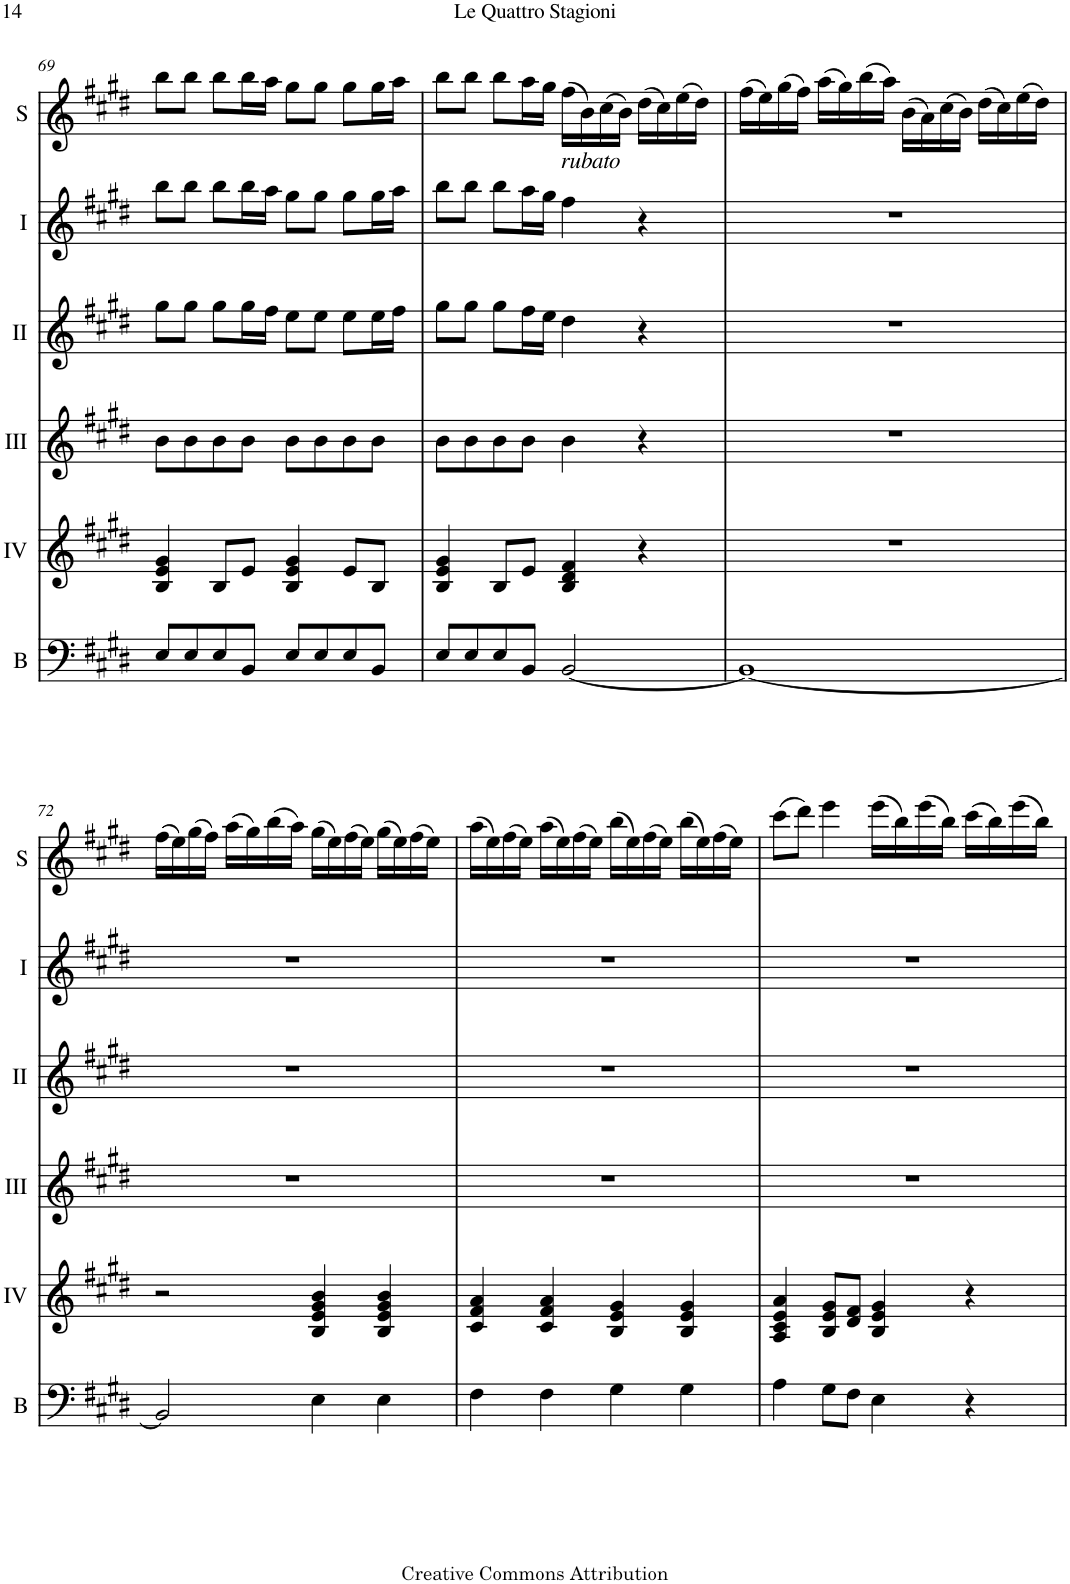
**kern	**kern	**kern	**kern	**kern	**kern
*part6	*part5	*part4	*part3	*part2	*part1
*staff6	*staff5	*staff4	*staff3	*staff2	*staff1
*I"Bass	*I"Acc. 4	*I"Acc. 3	*I"Acc. 2	*I"Acc. 1	*I"Solo
*I'B	*	*	*	*	*I'S
!!LO:PB:g=z
*clefF4	*clefG2	*clefG2	*clefG2	*clefG2	*clefG2
*Trd7c12	*	*Trd7c12	*	*	*
*k[f#c#g#d#]	*k[f#c#g#d#]	*k[f#c#g#d#]	*k[f#c#g#d#]	*k[f#c#g#d#]	*k[f#c#g#d#]
*M4/4	*M4/4	*M4/4	*M4/4	*M4/4	*M4/4
*met(c)	*met(c)	*met(c)	*met(c)	*met(c)	*met(c)
=69	=69	=69	=69	=69	=69
8E/L	4B/ 4e/ 4g#/	8b\L	8gg#\L	8bb\L	8bb\L
8E/	.	8b\	8gg#\J	8bb\J	8bb\J
8E/	8B/L	8b\	8gg#\L	8bb\L	8bb\L
8BB/J	8e/J	8b\J	16gg#\L	16bb\L	16bb\L
.	.	.	16ff#\JJ	16aa\JJ	16aa\JJ
8E/L	4B/ 4e/ 4g#/	8b\L	8ee\L	8gg#\L	8gg#\L
8E/	.	8b\	8ee\J	8gg#\J	8gg#\J
8E/	8e/L	8b\	8ee\L	8gg#\L	8gg#\L
8BB/J	8B/J	8b\J	16ee\L	16gg#\L	16gg#\L
.	.	.	16ff#\JJ	16aa\JJ	16aa\JJ
=70	=70	=70	=70	=70	=70
8E/L	4B/ 4e/ 4g#/	8b\L	8gg#\L	8bb\L	8bb\L
8E/	.	8b\	8gg#\J	8bb\J	8bb\J
8E/	8B/L	8b\	8gg#\L	8bb\L	8bb\L
8BB/J	8e/J	8b\J	16ff#\L	16aa\L	16aa\L
.	.	.	16ee\JJ	16gg#\JJ	16gg#\JJ
!	!	!	!	!	!LO:TX:b:i:t=rubato
[2BB/	4B/ 4d#/ 4f#/	4b\	4dd#\	4ff#\	(16ff#\LL
.	.	.	.	.	16b\)
.	.	.	.	.	(16cc#\
.	.	.	.	.	16b\JJ)
.	4r	4r	4r	4r	(16dd#\LL
.	.	.	.	.	16cc#\)
.	.	.	.	.	(16ee\
.	.	.	.	.	16dd#\JJ)
=71	=71	=71	=71	=71	=71
*	*^	*^	*	*	*
1BB_	1r	1ryy	1r	1ryy	1r	1r	(16ff#\LL
.	.	.	.	.	.	.	16ee\)
.	.	.	.	.	.	.	(16gg#\
.	.	.	.	.	.	.	16ff#\JJ)
.	.	.	.	.	.	.	(16aa\LL
.	.	.	.	.	.	.	16gg#\)
.	.	.	.	.	.	.	(16bb\
.	.	.	.	.	.	.	16aa\JJ)
.	.	.	.	.	.	.	(16b\LL
.	.	.	.	.	.	.	16a\)
.	.	.	.	.	.	.	(16cc#\
.	.	.	.	.	.	.	16b\JJ)
.	.	.	.	.	.	.	(16dd#\LL
.	.	.	.	.	.	.	16cc#\)
.	.	.	.	.	.	.	(16ee\
.	.	.	.	.	.	.	16dd#\JJ)
*	*v	*v	*	*	*	*	*
*	*	*v	*v	*	*	*
!!LO:LB:g=z
=72	=72	=72	=72	=72	=72
2BB/]	2r	1r	1r	1r	(16ff#\LL
.	.	.	.	.	16ee\)
.	.	.	.	.	(16gg#\
.	.	.	.	.	16ff#\JJ)
.	.	.	.	.	(16aa\LL
.	.	.	.	.	16gg#\)
.	.	.	.	.	(16bb\
.	.	.	.	.	16aa\JJ)
4E\	4B/ 4e/ 4g#/ 4b/	.	.	.	(16gg#\LL
.	.	.	.	.	16ee\)
.	.	.	.	.	(16ff#\
.	.	.	.	.	16ee\JJ)
4E\	4B/ 4e/ 4g#/ 4b/	.	.	.	(16gg#\LL
.	.	.	.	.	16ee\)
.	.	.	.	.	(16ff#\
.	.	.	.	.	16ee\JJ)
=73	=73	=73	=73	=73	=73
4F#\	4c#/ 4f#/ 4a/	1r	1r	1r	(16aa\LL
.	.	.	.	.	16ee\)
.	.	.	.	.	(16ff#\
.	.	.	.	.	16ee\JJ)
4F#\	4c#/ 4f#/ 4a/	.	.	.	(16aa\LL
.	.	.	.	.	16ee\)
.	.	.	.	.	(16ff#\
.	.	.	.	.	16ee\JJ)
4G#\	4B/ 4e/ 4g#/	.	.	.	(16bb\LL
.	.	.	.	.	16ee\)
.	.	.	.	.	(16ff#\
.	.	.	.	.	16ee\JJ)
4G#\	4B/ 4e/ 4g#/	.	.	.	(16bb\LL
.	.	.	.	.	16ee\)
.	.	.	.	.	(16ff#\
.	.	.	.	.	16ee\JJ)
=74	=74	=74	=74	=74	=74
4A\	4A/ 4c#/ 4e/ 4a/	1r	1r	1r	(8ccc#\L
.	.	.	.	.	8ddd#\J)
8G#\L	8B/ 8e/ 8g#/L	.	.	.	4eee\
8F#\J	8d#/ 8f#/J	.	.	.	.
4E\	4B/ 4e/ 4g#/	.	.	.	(16eee\LL
.	.	.	.	.	16bb\)
.	.	.	.	.	(16eee\
.	.	.	.	.	16bb\JJ)
4r	4r	.	.	.	(16ccc#\LL
.	.	.	.	.	16bb\)
.	.	.	.	.	(16eee\
.	.	.	.	.	16bb\JJ)
=	=	=	=	=	=
*-	*-	*-	*-	*-	*-
